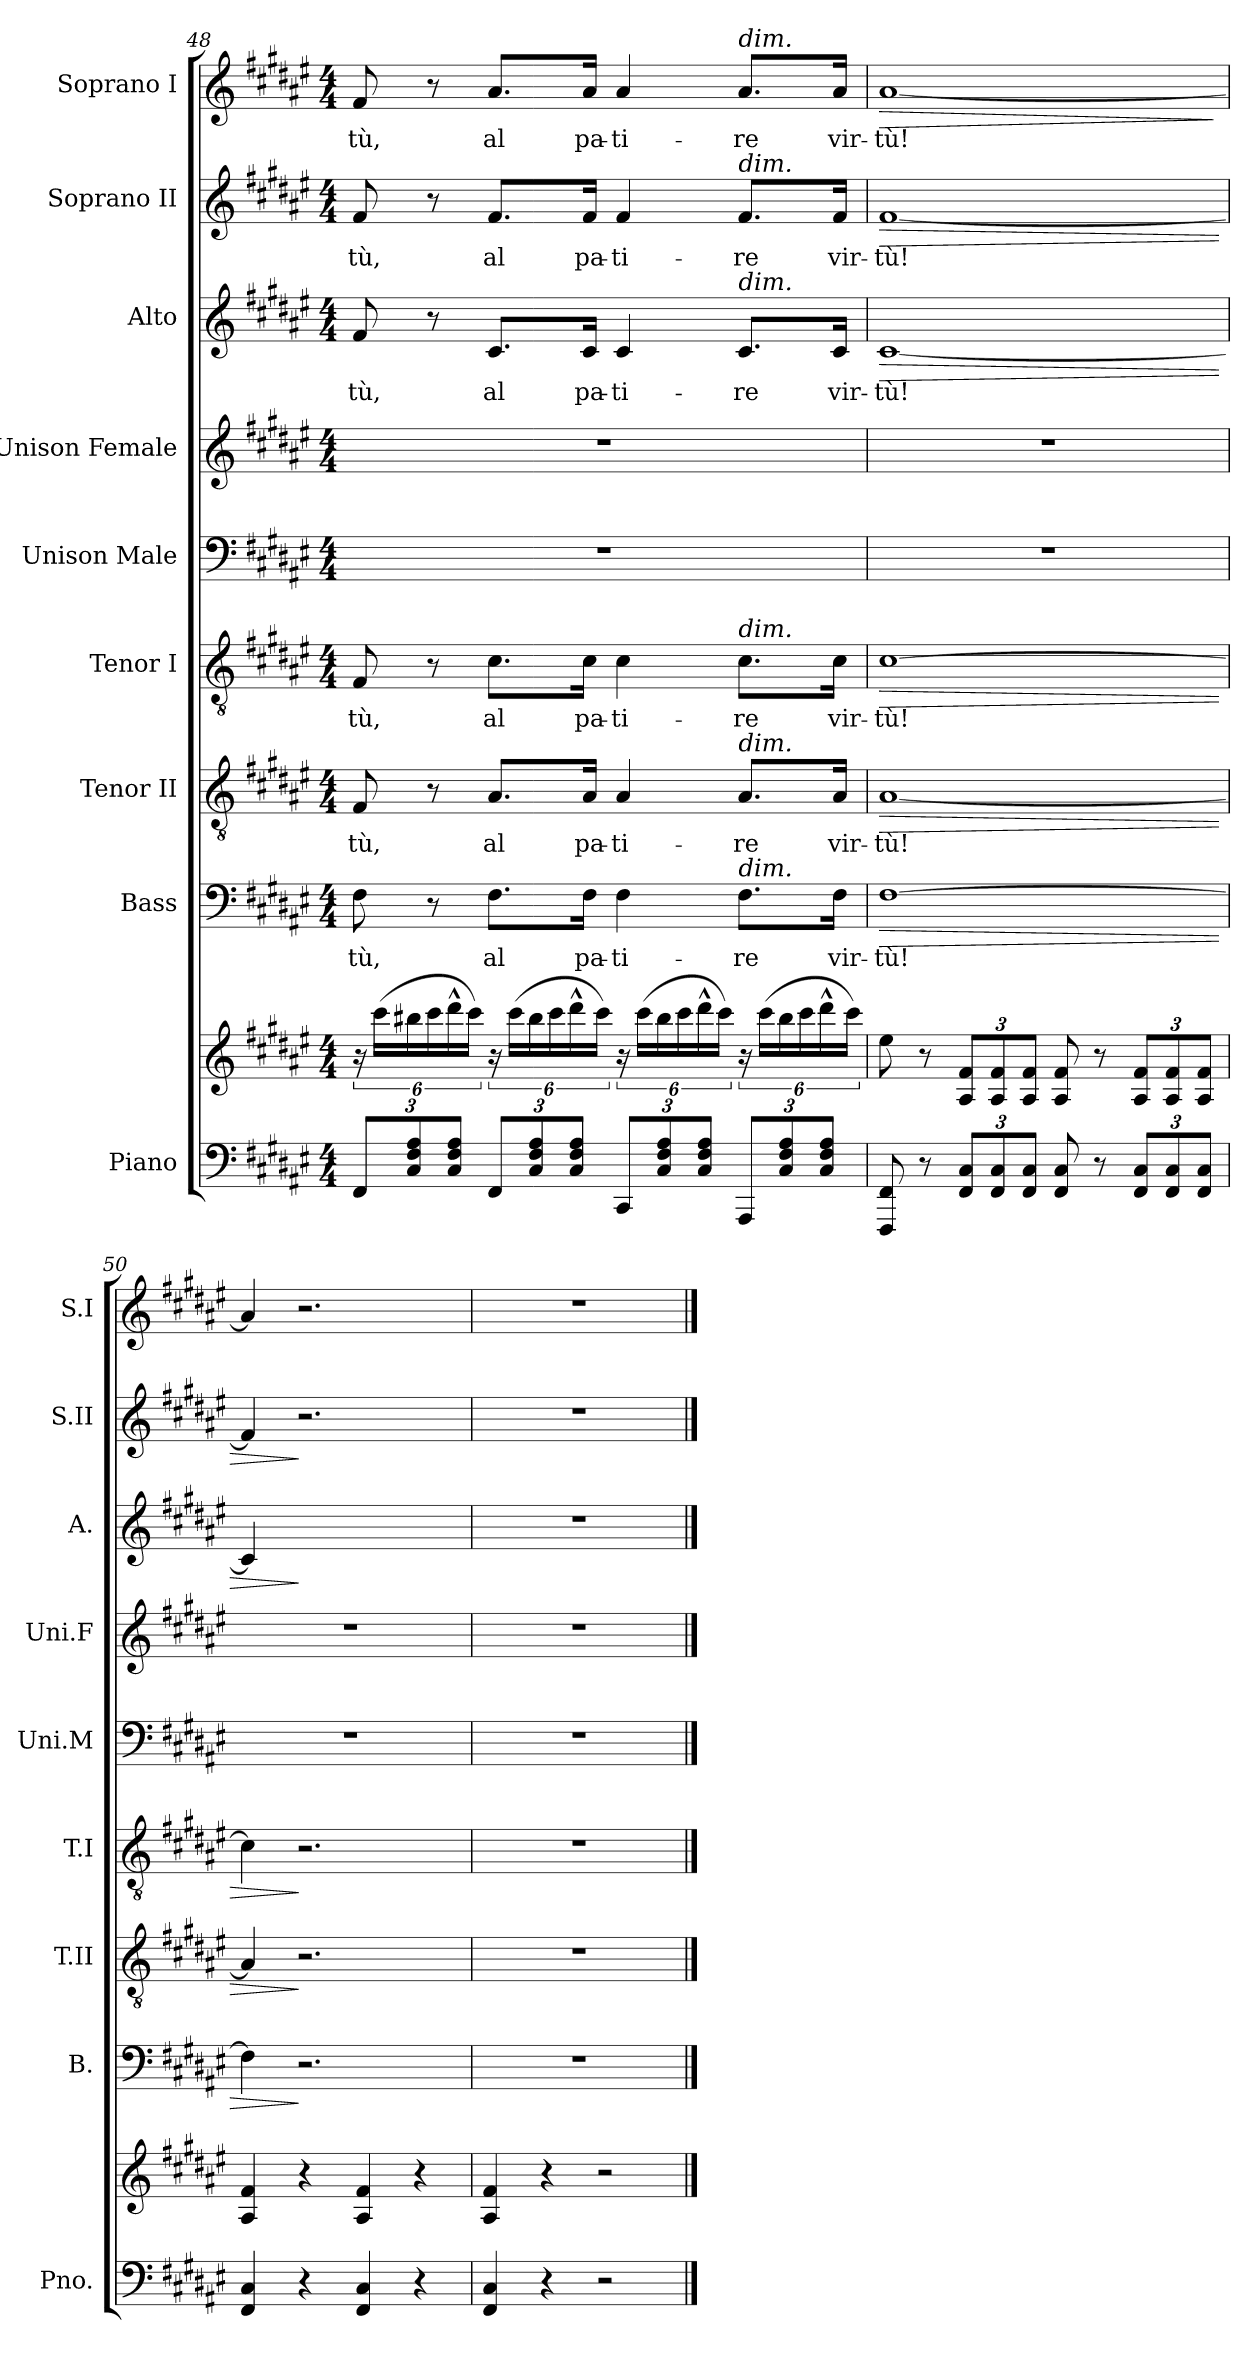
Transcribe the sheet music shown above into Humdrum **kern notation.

**kern	**kern	**kern	**text	**dynam	**kern	**text	**dynam	**kern	**text	**dynam	**kern	**kern	**kern	**text	**dynam	**kern	**text	**dynam	**kern	**text	**dynam
*part9	*part9	*part8	*part8	*part8	*part7	*part7	*part7	*part6	*part6	*part6	*part5	*part4	*part3	*part3	*part3	*part2	*part2	*part2	*part1	*part1	*part1
*staff10	*staff9	*staff8	*staff8	*staff8	*staff7	*staff7	*staff7	*staff6	*staff6	*staff6	*staff5	*staff4	*staff3	*staff3	*staff3	*staff2	*staff2	*staff2	*staff1	*staff1	*staff1
*I"Piano	*	*I"Bass	*	*	*I"Tenor II	*	*	*I"Tenor I	*	*	*I"Unison Male	*I"Unison Female	*I"Alto	*	*	*I"Soprano II	*	*	*I"Soprano I	*	*
*I'Pno.	*	*I'B.	*	*	*I'T.II	*	*	*I'T.I	*	*	*I'Uni.M	*I'Uni.F	*I'A.	*	*	*I'S.II	*	*	*I'S.I	*	*
!!LO:PB:g=z
*clefF4	*clefG2	*clefF4	*	*	*clefGv2	*	*	*clefGv2	*	*	*clefF4	*clefG2	*clefG2	*	*	*clefG2	*	*	*clefG2	*	*
*k[f#c#g#d#a#e#]	*k[f#c#g#d#a#e#]	*k[f#c#g#d#a#e#]	*	*	*k[f#c#g#d#a#e#]	*	*	*k[f#c#g#d#a#e#]	*	*	*k[f#c#g#d#a#e#]	*k[f#c#g#d#a#e#]	*k[f#c#g#d#a#e#]	*	*	*k[f#c#g#d#a#e#]	*	*	*k[f#c#g#d#a#e#]	*	*
*M4/4	*M4/4	*M4/4	*	*	*M4/4	*	*	*M4/4	*	*	*M4/4	*M4/4	*M4/4	*	*	*M4/4	*	*	*M4/4	*	*
*Xbrackettup	*	*	*	*	*	*	*	*	*	*	*	*	*	*	*	*	*	*	*	*	*
=48	=48	=48	=48	=48	=48	=48	=48	=48	=48	=48	=48	=48	=48	=48	=48	=48	=48	=48	=48	=48	=48
12FF#/L	24r	8F#\	-tù,	.	8F#/	-tù,	.	8F#/	-tù,	.	1r	1r	8f#/	-tù,	.	8f#/	-tù,	.	8f#/	-tù,	.
.	(24ccc#\LL	.	.	.	.	.	.	.	.	.	.	.	.	.	.	.	.	.	.	.	.
12C#/ 12F#/ 12A#/	24bb#X\	.	.	.	.	.	.	.	.	.	.	.	.	.	.	.	.	.	.	.	.
.	24ccc#\	8r	.	.	8r	.	.	8r	.	.	.	.	8r	.	.	8r	.	.	8r	.	.
12C#/ 12F#/ 12A#/J	24ddd#^^\	.	.	.	.	.	.	.	.	.	.	.	.	.	.	.	.	.	.	.	.
.	24ccc#\JJ)	.	.	.	.	.	.	.	.	.	.	.	.	.	.	.	.	.	.	.	.
12FF#/L	24r	8.F#\L	al	.	8.A#/L	al	.	8.c#\L	al	.	.	.	8.c#/L	al	.	8.f#/L	al	.	8.a#/L	al	.
.	(24ccc#\LL	.	.	.	.	.	.	.	.	.	.	.	.	.	.	.	.	.	.	.	.
12C#/ 12F#/ 12A#/	24bb#\	.	.	.	.	.	.	.	.	.	.	.	.	.	.	.	.	.	.	.	.
.	24ccc#\	.	.	.	.	.	.	.	.	.	.	.	.	.	.	.	.	.	.	.	.
12C#/ 12F#/ 12A#/J	24ddd#^^\	.	.	.	.	.	.	.	.	.	.	.	.	.	.	.	.	.	.	.	.
.	.	16F#\Jk	pa-	.	16A#/Jk	pa-	.	16c#\Jk	pa-	.	.	.	16c#/Jk	pa-	.	16f#/Jk	pa-	.	16a#/Jk	pa-	.
.	24ccc#\JJ)	.	.	.	.	.	.	.	.	.	.	.	.	.	.	.	.	.	.	.	.
12CC#/L	24r	4F#\	-ti-	.	4A#/	-ti-	.	4c#\	-ti-	.	.	.	4c#/	-ti-	.	4f#/	-ti-	.	4a#/	-ti-	.
.	(24ccc#\LL	.	.	.	.	.	.	.	.	.	.	.	.	.	.	.	.	.	.	.	.
12C#/ 12F#/ 12A#/	24bb#\	.	.	.	.	.	.	.	.	.	.	.	.	.	.	.	.	.	.	.	.
.	24ccc#\	.	.	.	.	.	.	.	.	.	.	.	.	.	.	.	.	.	.	.	.
12C#/ 12F#/ 12A#/J	24ddd#^^\	.	.	.	.	.	.	.	.	.	.	.	.	.	.	.	.	.	.	.	.
.	24ccc#\JJ)	.	.	.	.	.	.	.	.	.	.	.	.	.	.	.	.	.	.	.	.
!	!	!	!	!	!	!	!	!	!	!	!	!	!	!	!	!	!	!	!LO:TX:a:i:t=dim.	!	!
!	!	!	!	!	!	!	!	!	!	!	!	!	!	!	!	!LO:TX:a:i:t=dim.	!	!	!	!	!
!	!	!	!	!	!	!	!	!	!	!	!	!	!LO:TX:a:i:t=dim.	!	!	!	!	!	!	!	!
!	!	!	!	!	!	!	!	!LO:TX:a:i:t=dim.	!	!	!	!	!	!	!	!	!	!	!	!	!
!	!	!	!	!	!LO:TX:a:i:t=dim.	!	!	!	!	!	!	!	!	!	!	!	!	!	!	!	!
!	!	!LO:TX:a:i:t=dim.	!	!	!	!	!	!	!	!	!	!	!	!	!	!	!	!	!	!	!
12AAA#/L	24r	8.F#\L	-re	.	8.A#/L	-re	.	8.c#\L	-re	.	.	.	8.c#/L	-re	.	8.f#/L	-re	.	8.a#/L	-re	.
.	(24ccc#\LL	.	.	.	.	.	.	.	.	.	.	.	.	.	.	.	.	.	.	.	.
12C#/ 12F#/ 12A#/	24bb#\	.	.	.	.	.	.	.	.	.	.	.	.	.	.	.	.	.	.	.	.
.	24ccc#\	.	.	.	.	.	.	.	.	.	.	.	.	.	.	.	.	.	.	.	.
12C#/ 12F#/ 12A#/J	24ddd#^^\	.	.	.	.	.	.	.	.	.	.	.	.	.	.	.	.	.	.	.	.
.	.	16F#\Jk	vir-	.	16A#/Jk	vir-	.	16c#\Jk	vir-	.	.	.	16c#/Jk	vir-	.	16f#/Jk	vir-	.	16a#/Jk	vir-	.
.	24ccc#\JJ)	.	.	.	.	.	.	.	.	.	.	.	.	.	.	.	.	.	.	.	.
=49	=49	=49	=49	=49	=49	=49	=49	=49	=49	=49	=49	=49	=49	=49	=49	=49	=49	=49	=49	=49	=49
!	!	!	!	!LO:HP:b	!	!	!LO:HP:b	!	!	!LO:HP:b	!	!	!	!	!LO:HP:b	!	!	!LO:HP:b	!	!	!LO:HP:b
8FFF#/ 8FF#/	8ee#\	[1F#	-tù!	>	[1A#	-tù!	>	[1c#	-tù!	>	1r	1r	[1c#	-tù!	>	[1f#	-tù!	>	[1a#	-tù!	>
8r	8r	.	.	.	.	.	.	.	.	.	.	.	.	.	.	.	.	.	.	.	.
*	*Xbrackettup	*	*	*	*	*	*	*	*	*	*	*	*	*	*	*	*	*	*	*	*
12FF#/ 12C#/L	12A#/ 12f#/L	.	.	.	.	.	.	.	.	.	.	.	.	.	.	.	.	.	.	.	.
12FF#/ 12C#/	12A#/ 12f#/	.	.	.	.	.	.	.	.	.	.	.	.	.	.	.	.	.	.	.	.
12FF#/ 12C#/J	12A#/ 12f#/J	.	.	.	.	.	.	.	.	.	.	.	.	.	.	.	.	.	.	.	.
8FF#/ 8C#/	8A#/ 8f#/	.	.	.	.	.	.	.	.	.	.	.	.	.	.	.	.	.	.	.	.
8r	8r	.	.	.	.	.	.	.	.	.	.	.	.	.	.	.	.	.	.	.	.
12FF#/ 12C#/L	12A#/ 12f#/L	.	.	.	.	.	.	.	.	.	.	.	.	.	.	.	.	.	.	.	.
12FF#/ 12C#/	12A#/ 12f#/	.	.	.	.	.	.	.	.	.	.	.	.	.	.	.	.	.	.	.	.
12FF#/ 12C#/J	12A#/ 12f#/J	.	.	.	.	.	.	.	.	.	.	.	.	.	.	.	.	.	.	.	.
.	.	.	.	.	.	.	.	.	.	.	.	.	.	.	.	.	.	.	.	.	]
!!LO:PB:g=z
=50	=50	=50	=50	=50	=50	=50	=50	=50	=50	=50	=50	=50	=50	=50	=50	=50	=50	=50	=50	=50	=50
4FF#/ 4C#/	4A#/ 4f#/	4F#\]	.	.	4A#/]	.	.	4c#\]	.	.	1r	1r	4c#/]	.	.	4f#/]	.	.	4a#/]	.	.
4r	4r	2.r	.	]	2.r	.	]	2.r	.	]	.	.	2.ryy	.	]	2.r	.	]	2.r	.	.
4FF#/ 4C#/	4A#/ 4f#/	.	.	.	.	.	.	.	.	.	.	.	.	.	.	.	.	.	.	.	.
4r	4r	.	.	.	.	.	.	.	.	.	.	.	.	.	.	.	.	.	.	.	.
=51	=51	=51	=51	=51	=51	=51	=51	=51	=51	=51	=51	=51	=51	=51	=51	=51	=51	=51	=51	=51	=51
4FF#/ 4C#/	4A#/ 4f#/	1r	.	.	1r	.	.	1r	.	.	1r	1r	1r	.	.	1r	.	.	1r	.	.
4r	4r	.	.	.	.	.	.	.	.	.	.	.	.	.	.	.	.	.	.	.	.
2r	2r	.	.	.	.	.	.	.	.	.	.	.	.	.	.	.	.	.	.	.	.
==	==	==	==	==	==	==	==	==	==	==	==	==	==	==	==	==	==	==	==	==	==
*-	*-	*-	*-	*-	*-	*-	*-	*-	*-	*-	*-	*-	*-	*-	*-	*-	*-	*-	*-	*-	*-
